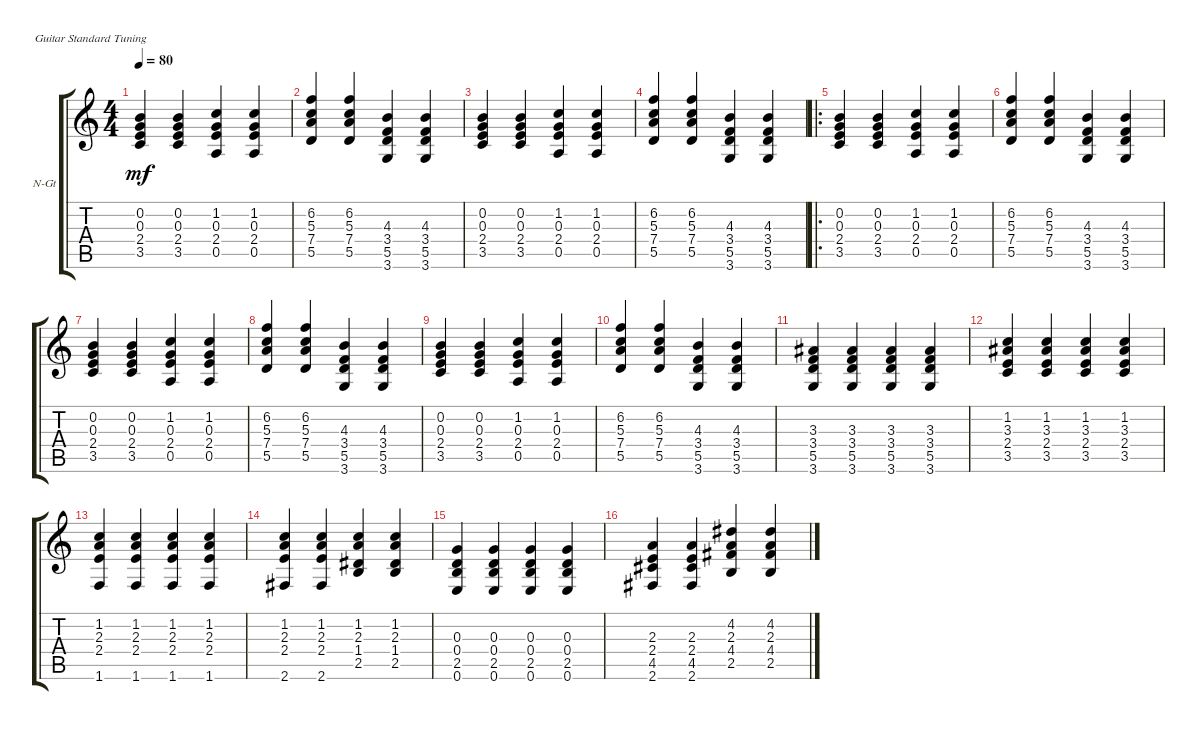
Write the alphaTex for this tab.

\defaultSystemsLayout 4
\bracketExtendMode groupsimilarinstruments
\firstSystemTrackNameOrientation horizontal
\otherSystemsTrackNameOrientation horizontal
\track ("Nylon Guitar" "N-Gt") {instrument acousticguitarnylon}
\staff {score tabs}
\tuning (E4 B3 G3 D3 A2 E2)
\ts (4 4)
\tempo 80
\clef g2
\ks c
(3.5 2.4 0.3 0.2).4{dy mf instrument acousticguitarnylon} (3.5 2.4 0.3 0.2).4 (0.5 2.4 0.3 1.2).4 (0.5 2.4 0.3 1.2).4 |
(5.5 7.4 5.3 6.2).4 (5.5 7.4 5.3 6.2).4 (3.6 5.5 3.4 4.3).4 (3.6 5.5 3.4 4.3).4 |
(3.5 2.4 0.3 0.2).4 (3.5 2.4 0.3 0.2).4 (0.5 2.4 0.3 1.2).4 (0.5 2.4 0.3 1.2).4 |
(5.5 7.4 5.3 6.2).4 (5.5 7.4 5.3 6.2).4 (3.6 5.5 3.4 4.3).4 (3.6 5.5 3.4 4.3).4 |
\ro
(3.5 2.4 0.3 0.2).4 (3.5 2.4 0.3 0.2).4 (0.5 2.4 0.3 1.2).4 (0.5 2.4 0.3 1.2).4 |
(5.5 7.4 5.3 6.2).4 (5.5 7.4 5.3 6.2).4 (3.6 5.5 3.4 4.3).4 (3.6 5.5 3.4 4.3).4 |
(3.5 2.4 0.3 0.2).4 (3.5 2.4 0.3 0.2).4 (0.5 2.4 0.3 1.2).4 (0.5 2.4 0.3 1.2).4 |
(5.5 7.4 5.3 6.2).4 (5.5 7.4 5.3 6.2).4 (3.6 5.5 3.4 4.3).4 (3.6 5.5 3.4 4.3).4 |
(3.5 2.4 0.3 0.2).4 (3.5 2.4 0.3 0.2).4 (0.5 2.4 0.3 1.2).4 (0.5 2.4 0.3 1.2).4 |
(5.5 7.4 5.3 6.2).4 (5.5 7.4 5.3 6.2).4 (3.6 5.5 3.4 4.3).4 (3.6 5.5 3.4 4.3).4 |
(3.6 5.5 3.4 3.3).4 (3.6 5.5 3.4 3.3).4 (3.6 5.5 3.4 3.3).4 (3.6 5.5 3.4 3.3).4 |
(3.5 2.4 3.3 1.2).4 (3.5 2.4 3.3 1.2).4 (3.5 2.4 3.3 1.2).4 (3.5 2.4 3.3 1.2).4 |
(1.6 2.4 2.3 1.2).4 (1.6 2.4 2.3 1.2).4 (1.6 2.4 2.3 1.2).4 (1.6 2.4 2.3 1.2).4 |
(2.6 2.4 2.3 1.2).4 (2.6 2.4 2.3 1.2).4 (2.5 1.4 2.3 1.2).4 (2.5 1.4 2.3 1.2).4 |
(0.6 2.5 0.4 0.3).4 (0.6 2.5 0.4 0.3).4 (0.6 2.5 0.4 0.3).4 (0.6 2.5 0.4 0.3).4 |
(2.6 4.5 2.4 2.3).4 (2.6 4.5 2.4 2.3).4 (2.5 4.4 2.3 4.2).4 (2.5 4.4 2.3 4.2).4
